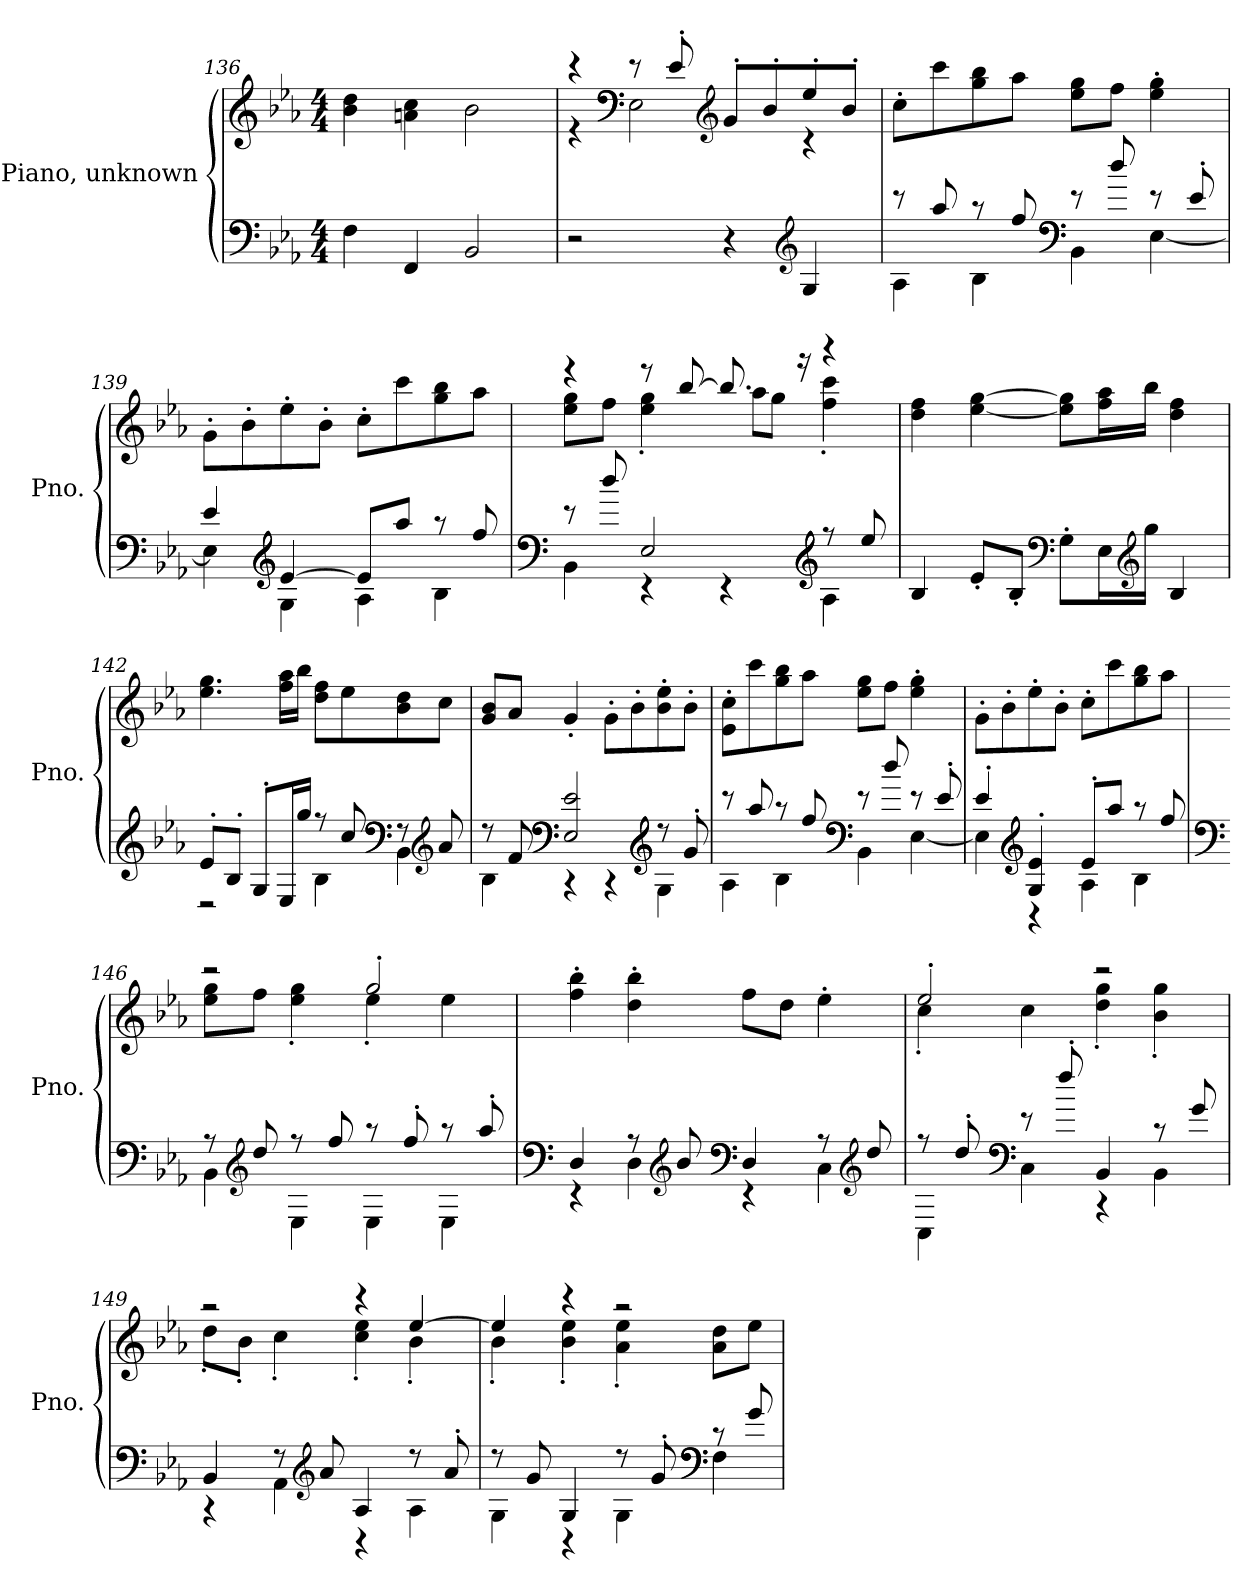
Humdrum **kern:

**kern	**kern
*part1	*part1
*staff2	*staff1
*I"Piano, unknown	*
*I'Pno.	*
*clefF4	*clefG2
*k[b-e-a-]	*k[b-e-a-]
*M4/4	*M4/4
=136	=136
4F\	4b-\ 4dd\
4FF/	4an\ 4cc\
2BB-/	2b-\
=137	=137
*	*^
2r	4r	4r
*	*clefF4	*
.	8r	2E-\
.	8e-'/	.
*	*clefG2	*
4r	8g'/L	.
.	8b-'/	.
*clefG2	*	*
4G/	8ee-'/	4r
.	8b-'/J	.
*	*v	*v
!!LO:LB:g=z
=138	=138
*^	*
8r	4A-\	8cc'\L
8aa-/	.	8ccc\
8r	4B-\	8gg\ 8bb-\
8ff/	.	8aa-\J
*clefF4	*	*
8r	4BB-\	8ee-\ 8gg\L
8dd/	.	8ff\J
8r	[4E-\	4ee-\' 4gg\'
8e-'/	.	.
=139	=139	=139
4e-/	4E-\]	8g'\L
.	.	8b-'\
*clefG2	*	*
[4e-/	4G\	8ee-'\
.	.	8b-'\J
8e-/L]	4A-\	8cc'\L
8aa-/J	.	8ccc\
8r	4B-\	8gg\ 8bb-\
8ff/	.	8aa-\J
=140	=140	=140
*clefF4	*	*
*	*	*^
8r	4BB-\	4r	8ee-\ 8gg\L
8dd/	.	.	8ff\J
2E-/	4r	8r	4ee-\' 4gg\'
.	.	[8bb-/	.
.	4r	8.bb-/]	8aa-\L
.	.	.	8gg\J
.	.	16r	.
*clefG2	*	*	*
8r	4A-\	4r	4ff\' 4ccc\'
8ee-/	.	.	.
*v	*v	*	*
*	*v	*v
!!LO:LB:g=z
=141	=141
4B-/	4dd\ 4ff\
8e-'/L	[4ee-\ [4gg\
8B-'/J	.
*clefF4	*
8G'\L	8ee-\] 8gg\]L
16E-\L	16ff\ 16aa-\L
*clefG2	*
16gg\JJ	16bb-\JJ
4B-/	4dd\ 4ff\
=142	=142
*^	*
8e-'/L	2r	4.ee-\ 4.gg\
8B-'/J	.	.
8G'/L	.	.
16E-/L	.	16ff\ 16aa-\LL
16gg/JJ	.	16bb-\JJ
8r	4B-\	8dd\ 8ff\L
8cc/	.	8ee-\
*clefF4	*	*
8r	4BB-\	8b-\ 8dd\
*clefG2	*	*
8a-/	.	8cc\J
=143	=143	=143
8r	4B-\	8g/ 8b-/L
8f/	.	8a-/J
*clefF4	*	*
2E-/ 2e-/	4r	4g'/
.	4r	8g'\L
.	.	8b-'\
*clefG2	*	*
8r	4G\	8b-\' 8ee-\'
8g'/	.	8b-'\J
!!LO:LB:g=z
=144	=144	=144
8r	4A-\	8e-\' 8cc\'L
8aa-/	.	8ccc\
8r	4B-\	8gg\ 8bb-\
8ff/	.	8aa-\J
*clefF4	*	*
8r	4BB-\	8ee-\ 8gg\L
8dd/	.	8ff\J
8r	[4E-\	4ee-\' 4gg\'
8e-'/	.	.
=145	=145	=145
4e-'/	4E-\]	8g'\L
.	.	8b-'\
*clefG2	*	*
4G/' 4e-/'	4r	8ee-'\
.	.	8b-'\J
8e-'/L	4A-\	8cc'\L
8aa-/J	.	8ccc\
8r	4B-\	8gg\ 8bb-\
8ff/	.	8aa-\J
=146	=146	=146
*clefF4	*	*
*	*	*^
8r	4BB-\	2r	8ee-\ 8gg\L
*clefG2	*	*	*
8dd/	.	.	8ff\J
8r	4E-\	.	4ee-\' 4gg\'
8ff/	.	.	.
8r	4E-\	2gg'/	4ee-'\
8ff'/	.	.	.
8r	4E-\	.	4ee-\
8aa-'/	.	.	.
*	*	*v	*v
!!LO:PB:g=z
=147	=147	=147
*clefF4	*	*
4D/	4r	4ff\' 4bb-\'
8r	4D\	4dd\' 4bb-\'
*clefG2	*	*
8b-/	.	.
*clefF4	*	*
4D/	4r	8ff\L
.	.	8dd\J
8r	4C\	4ee-'\
*clefG2	*	*
8dd/	.	.
=148	=148	=148
*	*	*^
8r	4C\	2ee-'/	4cc'\
8dd'/	.	.	.
*clefF4	*	*	*
8r	4C\	.	4cc\
8ff'/	.	.	.
4BB-/	4r	2r	4dd\' 4gg\'
8r	4BB-\	.	4b-\' 4gg\'
8g/	.	.	.
=149	=149	=149	=149
4BB-/	4r	2r	8dd'\L
.	.	.	8b-'\J
8r	4AA-\	.	4cc'\
*clefG2	*	*	*
8a-/	.	.	.
4A-/	4r	4r	4cc\' 4ee-\'
8r	4A-\	[4ee-/	4b-'\
8a-'/	.	.	.
!!LO:LB:g=z	!!
=150	=150	=150	=150
8r	4G\	4ee-/]	4b-'\
8g/	.	.	.
4G/	4r	4r	4b-\' 4ee-\'
8r	4G\	2r	4a-\' 4ee-\'
8g'/	.	.	.
*clefF4	*	*	*
8r	4F\	.	8a-\ 8dd\L
8g/	.	.	8ee-\J
*v	*v	*	*
*	*v	*v
=	=
*-	*-
